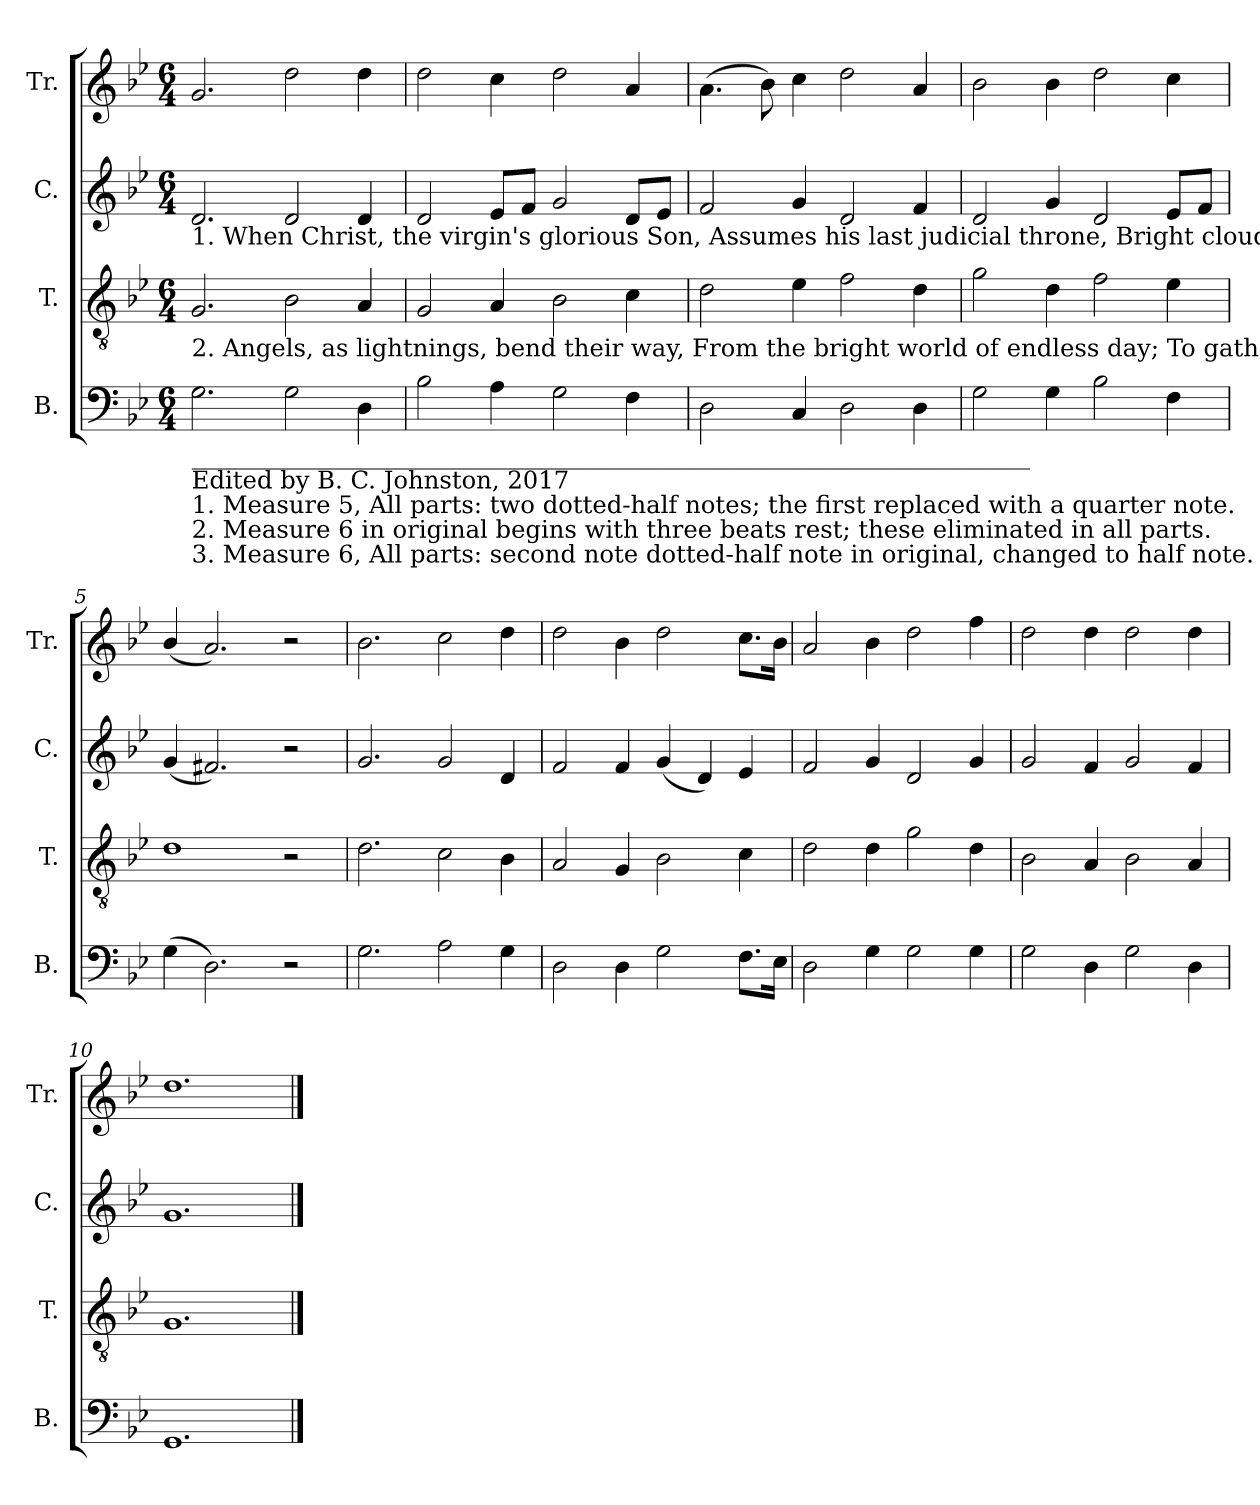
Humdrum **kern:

**kern	**kern	**kern	**kern
*part4	*part3	*part2	*part1
*staff4	*staff3	*staff2	*staff1
*I"B.	*I"T.	*I"C.	*I"Tr.
*I'B.	*I'T.	*I'C.	*I'Tr.
*clefF4	*clefGv2	*clefG2	*clefG2
*k[b-e-]	*k[b-e-]	*k[b-e-]	*k[b-e-]
*M6/4	*M6/4	*M6/4	*M6/4
*MM180	*MM180	*MM180	*MM180
=1	=1	=1	=1
!	!	!LO:TX:b:t=1. When Christ, the virgin's glorious Son,  Assumes his last judicial throne,  Bright clouds shall bear him down the skies,  And strike the world with dread surprise.	!
!	!LO:TX:b:t=2. Angels,  as  lightnings, bend their way,  From the bright world of endless day;    To  gather  all   his  chosen  friends,  From earth, and heav'n's remotest ends.	!	!
!LO:TX:b:t=_____________________________________________________________________	!	!	!
!LO:TX:b:t=Edited  by B. C. Johnston, 2017	!	!	!
!LO:TX:b:t=1. Measure 5, All parts&colon; two dotted-half notes; the first replaced with a quarter note.	!	!	!
!LO:TX:b:t=2. Measure 6 in original begins with three beats rest; these eliminated in all parts.	!	!	!
!LO:TX:b:t=3. Measure 6, All parts&colon; second note dotted-half note in original, changed to half note.	!	!	!
2.G\	2.G/	2.d/	2.g/
2G\	2B-\	2d/	2dd\
4D\	4A/	4d/	4dd\
=2	=2	=2	=2
2B-\	2G/	2d/	2dd\
4A\	4A/	8e-/L	4cc\
.	.	8f/J	.
2G\	2B-\	2g/	2dd\
4F\	4c\	8d/L	4a/
.	.	8e-/J	.
=3	=3	=3	=3
2D\	2d\	2f/	(4.a\
.	.	.	8b-\)
4C/	4e-\	4g/	4cc\
2D\	2f\	2d/	2dd\
4D\	4d\	4f/	4a/
=4	=4	=4	=4
2G\	2g\	2d/	2b-\
4G\	4d\	4g/	4b-\
2B-\	2f\	2d/	2dd\
4F\	4e-\	8e-/L	4cc\
.	.	8f/J	.
=5	=5	=5	=5
(4G\	1d	(4g/	(4b-/
2.D\)	.	2.f#X/)	2.a/)
2r	2r	2r	2r
=6	=6	=6	=6
2.G\	2.d\	2.g/	2.b-\
2A\	2c\	2g/	2cc\
4G\	4B-\	4d/	4dd\
=7	=7	=7	=7
2D\	2A/	2f/	2dd\
4D\	4G/	4f/	4b-\
2G\	2B-\	(4g/	2dd\
.	.	4d/)	.
8.F\L	4c\	4e-/	8.cc\L
16E-\Jk	.	.	16b-\Jk
=8	=8	=8	=8
2D\	2d\	2f/	2a/
4G\	4d\	4g/	4b-\
2G\	2g\	2d/	2dd\
4G\	4d\	4g/	4ff\
=9	=9	=9	=9
2G\	2B-\	2g/	2dd\
4D\	4A/	4f/	4dd\
2G\	2B-\	2g/	2dd\
4D\	4A/	4f/	4dd\
=10	=10	=10	=10
1.GG	1.G	1.g	1.dd
==	==	==	==
*-	*-	*-	*-
